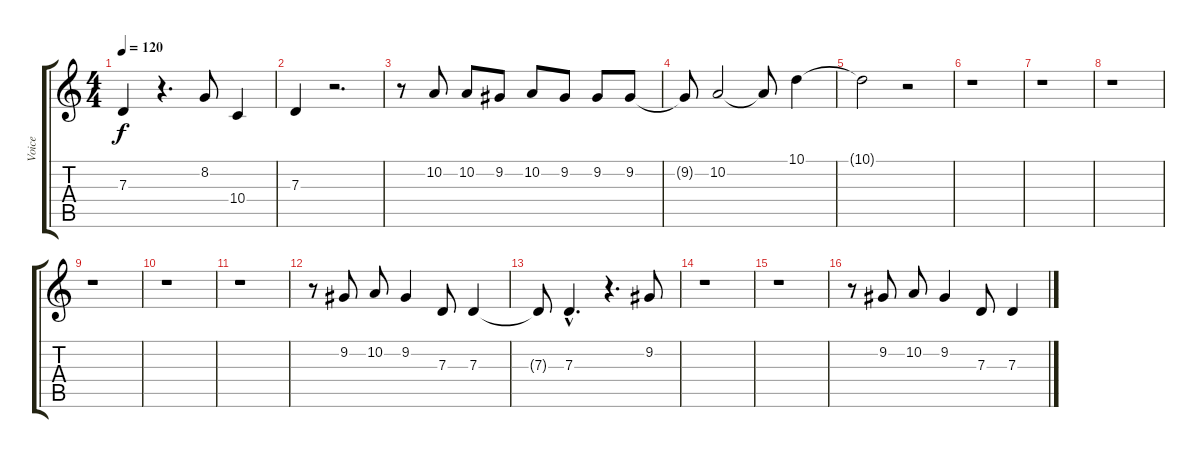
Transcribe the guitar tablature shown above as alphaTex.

\track ("Voice" "Voice") {instrument tenorsax}
\staff {score tabs}
\tuning (E4 B3 G3 D3 A2 E2) {hide}
\ts (4 4)
\tempo 120
\clef g2
\ks c
7.3{t}.4{dy f} r.4{d} 8.2.8 10.4.4 |
7.3.4 r.2{d} |
r.8 10.2.8 10.2.8 9.2.8 10.2.8 9.2.8 9.2.8 9.2.8 |
9.2{t}.8 10.2.2 10.2{t}.8 10.1.4 |
10.1{t}.2 r.2 |
r.1 |
r.1 |
r.1 |
r.1 |
r.1 |
r.1 |
r.8 9.2.8 10.2.8 9.2.4 7.3.8 7.3.4 |
7.3{t}.8 7.3{hac}.4{d} r.4{d} 9.2.8 |
r.1 |
r.1 |
r.8 9.2.8 10.2.8 9.2.4 7.3.8 7.3.4
